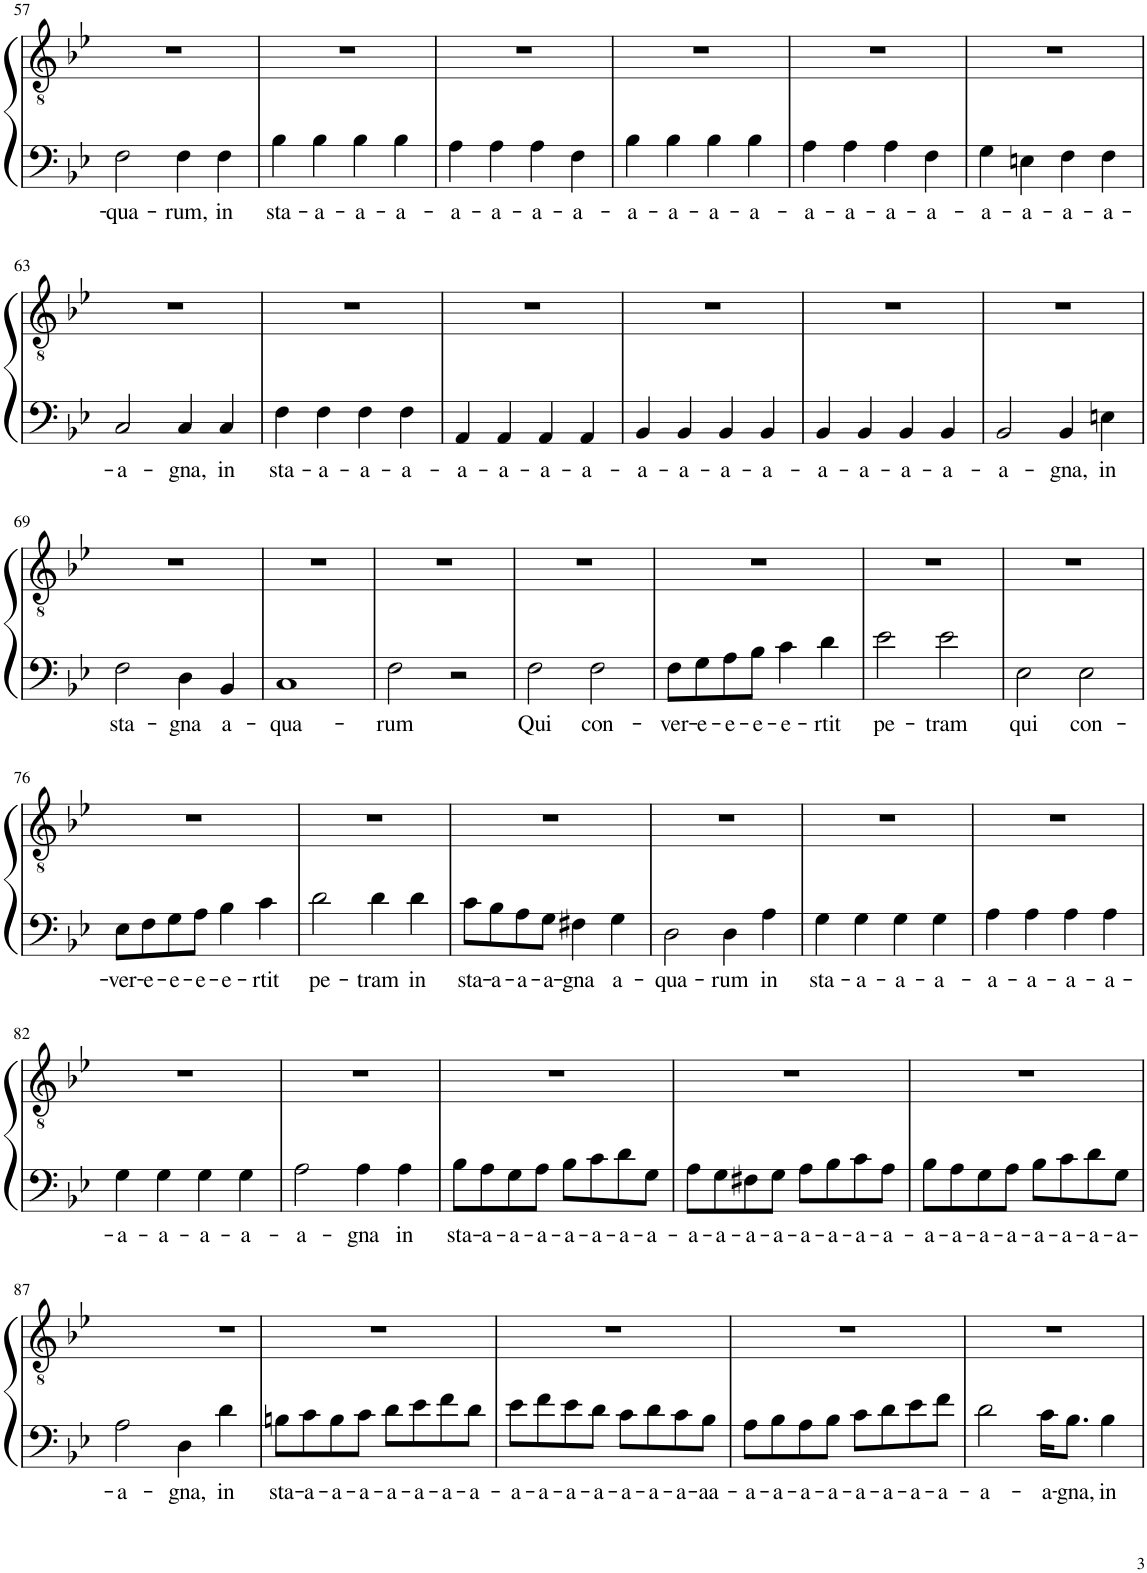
**kern	**text	**kern
*part1	*part1	*part1
*staff2	*staff2	*staff1
*I"Baryton	*	*
*I'Bar.	*	*
!!LO:PB:g=z
*clefF4	*	*clefGv2
*k[b-e-]	*	*k[b-e-]
*M4/4	*	*M4/4
=57	=57	=57
!	!LO:LY:b	!
2F\	-qua-	1r
!	!LO:LY:b	!
4F\	-rum,	.
!	!LO:LY:b	!
4F\	in	.
=58	=58	=58
!	!LO:LY:b	!
4B-\	sta-	1r
!	!LO:LY:b	!
4B-\	-a-	.
!	!LO:LY:b	!
4B-\	-a-	.
!	!LO:LY:b	!
4B-\	-a-	.
=59	=59	=59
!	!LO:LY:b	!
4A\	-a-	1r
!	!LO:LY:b	!
4A\	-a-	.
!	!LO:LY:b	!
4A\	-a-	.
!	!LO:LY:b	!
4F\	-a-	.
=60	=60	=60
!	!LO:LY:b	!
4B-\	-a-	1r
!	!LO:LY:b	!
4B-\	-a-	.
!	!LO:LY:b	!
4B-\	-a-	.
!	!LO:LY:b	!
4B-\	-a-	.
=61	=61	=61
!	!LO:LY:b	!
4A\	-a-	1r
!	!LO:LY:b	!
4A\	-a-	.
!	!LO:LY:b	!
4A\	-a-	.
!	!LO:LY:b	!
4F\	-a-	.
=62	=62	=62
!	!LO:LY:b	!
4G\	-a-	1r
!	!LO:LY:b	!
4En\	-a-	.
!	!LO:LY:b	!
4F\	-a-	.
!	!LO:LY:b	!
4F\	-a-	.
!!LO:LB:g=z
=63	=63	=63
!	!LO:LY:b	!
2C/	-a-	1r
!	!LO:LY:b	!
4C/	-gna,	.
!	!LO:LY:b	!
4C/	in	.
=64	=64	=64
!	!LO:LY:b	!
4F\	sta-	1r
!	!LO:LY:b	!
4F\	-a-	.
!	!LO:LY:b	!
4F\	-a-	.
!	!LO:LY:b	!
4F\	-a-	.
=65	=65	=65
!	!LO:LY:b	!
4AA/	-a-	1r
!	!LO:LY:b	!
4AA/	-a-	.
!	!LO:LY:b	!
4AA/	-a-	.
!	!LO:LY:b	!
4AA/	-a-	.
=66	=66	=66
!	!LO:LY:b	!
4BB-/	-a-	1r
!	!LO:LY:b	!
4BB-/	-a-	.
!	!LO:LY:b	!
4BB-/	a-	.
!	!LO:LY:b	!
4BB-/	-a-	.
=67	=67	=67
!	!LO:LY:b	!
4BB-/	-a-	1r
!	!LO:LY:b	!
4BB-/	-a-	.
!	!LO:LY:b	!
4BB-/	a-	.
!	!LO:LY:b	!
4BB-/	-a-	.
=68	=68	=68
!	!LO:LY:b	!
2BB-/	-a-	1r
!	!LO:LY:b	!
4BB-/	-gna,	.
!	!LO:LY:b	!
4En\	in	.
!!LO:LB:g=z
=69	=69	=69
!	!LO:LY:b	!
2F\	sta-	1r
!	!LO:LY:b	!
4D\	-gna	.
!	!LO:LY:b	!
4BB-/	a-	.
=70	=70	=70
!	!LO:LY:b	!
1C	-qua-	1r
=71	=71	=71
!	!LO:LY:b	!
2F\	-rum	1r
2r	.	.
=72	=72	=72
!	!LO:LY:b	!
2F\	Qui	1r
!	!LO:LY:b	!
2F\	con-	.
=73	=73	=73
!	!LO:LY:b	!
8F\L	-ver-	1r
!	!LO:LY:b	!
8G\	-e-	.
!	!LO:LY:b	!
8A\	-e-	.
!	!LO:LY:b	!
8B-\J	-e-	.
!	!LO:LY:b	!
4c\	-e-	.
!	!LO:LY:b	!
4d\	-rtit	.
=74	=74	=74
!	!LO:LY:b	!
2e-\	pe-	1r
!	!LO:LY:b	!
2e-\	-tram	.
=75	=75	=75
!	!LO:LY:b	!
2E-\	qui	1r
!	!LO:LY:b	!
2E-\	con-	.
!!LO:LB:g=z
=76	=76	=76
!	!LO:LY:b	!
8E-\L	-ver-	1r
!	!LO:LY:b	!
8F\	-e-	.
!	!LO:LY:b	!
8G\	-e-	.
!	!LO:LY:b	!
8A\J	-e-	.
!	!LO:LY:b	!
4B-\	-e-	.
!	!LO:LY:b	!
4c\	-rtit	.
=77	=77	=77
!	!LO:LY:b	!
2d\	pe-	1r
!	!LO:LY:b	!
4d\	-tram	.
!	!LO:LY:b	!
4d\	in	.
=78	=78	=78
!	!LO:LY:b	!
8c\L	sta-	1r
!	!LO:LY:b	!
8B-\	-a-	.
!	!LO:LY:b	!
8A\	-a-	.
!	!LO:LY:b	!
8G\J	-a-	.
!	!LO:LY:b	!
4F#X\	-gna	.
!	!LO:LY:b	!
4G\	a-	.
=79	=79	=79
!	!LO:LY:b	!
2D\	-qua-	1r
!	!LO:LY:b	!
4D\	-rum	.
!	!LO:LY:b	!
4A\	in	.
=80	=80	=80
!	!LO:LY:b	!
4G\	sta-	1r
!	!LO:LY:b	!
4G\	-a-	.
!	!LO:LY:b	!
4G\	-a-	.
!	!LO:LY:b	!
4G\	-a-	.
=81	=81	=81
!	!LO:LY:b	!
4A\	-a-	1r
!	!LO:LY:b	!
4A\	-a-	.
!	!LO:LY:b	!
4A\	-a-	.
!	!LO:LY:b	!
4A\	-a-	.
!!LO:LB:g=z
=82	=82	=82
!	!LO:LY:b	!
4G\	-a-	1r
!	!LO:LY:b	!
4G\	-a-	.
!	!LO:LY:b	!
4G\	-a-	.
!	!LO:LY:b	!
4G\	-a-	.
=83	=83	=83
!	!LO:LY:b	!
2A\	-a-	1r
!	!LO:LY:b	!
4A\	-gna	.
!	!LO:LY:b	!
4A\	in	.
=84	=84	=84
!	!LO:LY:b	!
8B-\L	sta-	1r
!	!LO:LY:b	!
8A\	-a-	.
!	!LO:LY:b	!
8G\	-a-	.
!	!LO:LY:b	!
8A\J	-a-	.
!	!LO:LY:b	!
8B-\L	-a-	.
!	!LO:LY:b	!
8c\	-a-	.
!	!LO:LY:b	!
8d\	-a-	.
!	!LO:LY:b	!
8G\J	-a-	.
=85	=85	=85
!	!LO:LY:b	!
8A\L	-a-	1r
!	!LO:LY:b	!
8G\	-a-	.
!	!LO:LY:b	!
8F#X\	-a-	.
!	!LO:LY:b	!
8G\J	-a-	.
!	!LO:LY:b	!
8A\L	-a-	.
!	!LO:LY:b	!
8B-\	-a-	.
!	!LO:LY:b	!
8c\	-a-	.
!	!LO:LY:b	!
8A\J	-a-	.
=86	=86	=86
!	!LO:LY:b	!
8B-\L	-a-	1r
!	!LO:LY:b	!
8A\	-a-	.
!	!LO:LY:b	!
8G\	-a-	.
!	!LO:LY:b	!
8A\J	-a-	.
!	!LO:LY:b	!
8B-\L	-a-	.
!	!LO:LY:b	!
8c\	-a-	.
!	!LO:LY:b	!
8d\	-a-	.
!	!LO:LY:b	!
8G\J	-a-	.
!!LO:LB:g=z
=87	=87	=87
!	!LO:LY:b	!
2A\	-a-	1r
!	!LO:LY:b	!
4D\	-gna,	.
!	!LO:LY:b	!
4d\	in	.
=88	=88	=88
!	!LO:LY:b	!
8Bn\L	sta-	1r
!	!LO:LY:b	!
8c\	-a-	.
!	!LO:LY:b	!
8B\	-a-	.
!	!LO:LY:b	!
8c\J	-a-	.
!	!LO:LY:b	!
8d\L	-a-	.
!	!LO:LY:b	!
8e-\	-a-	.
!	!LO:LY:b	!
8f\	-a-	.
!	!LO:LY:b	!
8d\J	-a-	.
=89	=89	=89
!	!LO:LY:b	!
8e-\L	-a-	1r
!	!LO:LY:b	!
8f\	-a-	.
!	!LO:LY:b	!
8e-\	-a-	.
!	!LO:LY:b	!
8d\J	-a-	.
!	!LO:LY:b	!
8c\L	-a-	.
!	!LO:LY:b	!
8d\	-a-	.
!	!LO:LY:b	!
8c\	-a-	.
!	!LO:LY:b	!
8B-\J	-aa-	.
=90	=90	=90
!	!LO:LY:b	!
8A\L	-a-	1r
!	!LO:LY:b	!
8B-\	-a-	.
!	!LO:LY:b	!
8A\	-a-	.
!	!LO:LY:b	!
8B-\J	-a-	.
!	!LO:LY:b	!
8c\L	-a-	.
!	!LO:LY:b	!
8d\	-a-	.
!	!LO:LY:b	!
8e-\	-a-	.
!	!LO:LY:b	!
8f\J	-a-	.
=91	=91	=91
!	!LO:LY:b	!
2d\	-a-	1r
!	!LO:LY:b	!
16c\KL	-a-	.
!	!LO:LY:b	!
8.B-\J	-gna,	.
!	!LO:LY:b	!
4B-\	in	.
=	=	=
*-	*-	*-
